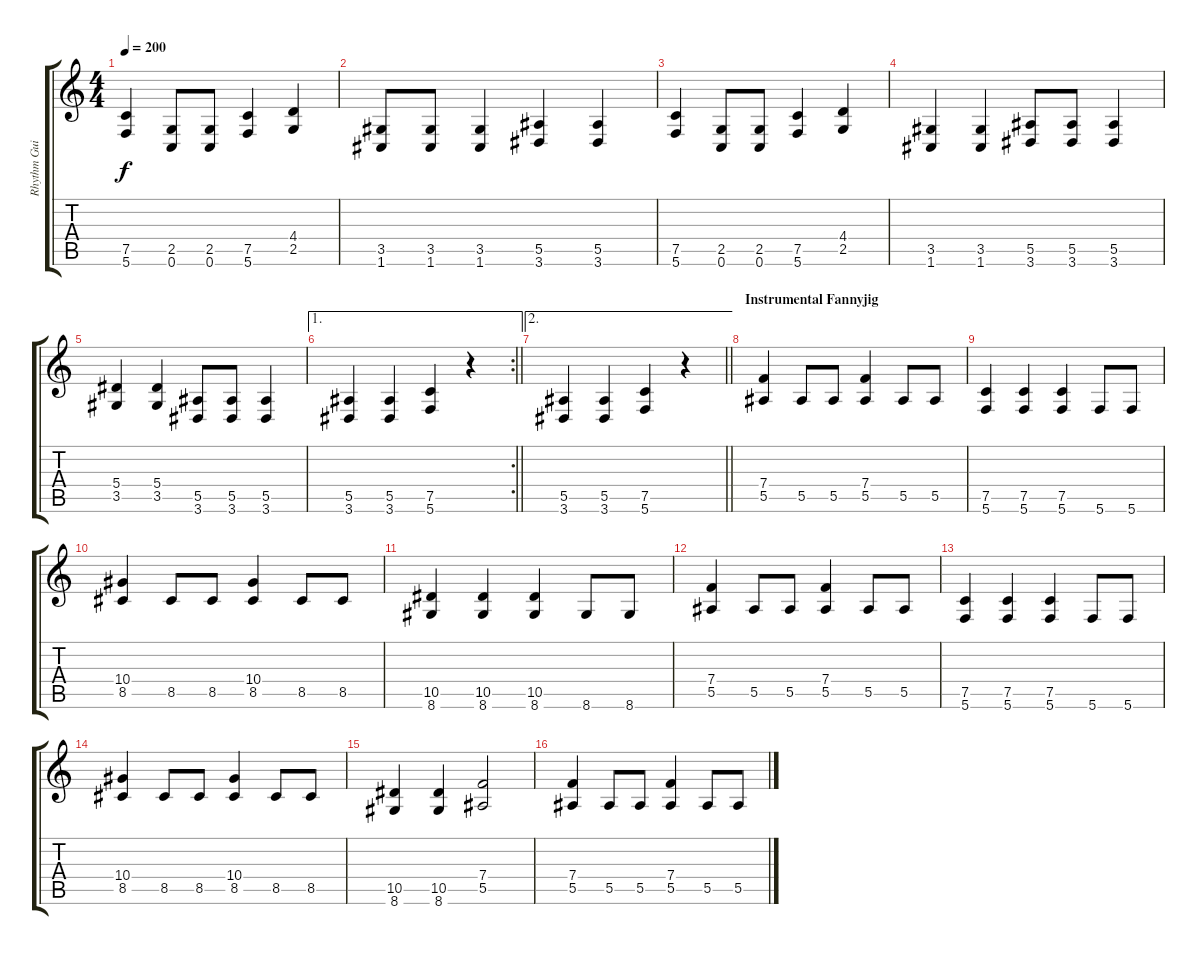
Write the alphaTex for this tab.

\track ("Rhythm Guitar" "Rhythm Gui") {instrument distortionguitar}
\staff {score tabs}
\tuning (C4 G3 Eb3 Bb2 F2 C2) {hide}
\ts (4 4)
\tempo 200
\clef g2
\ks c
(7.5 5.6).4{dy f} (2.5 0.6).8 (2.5 0.6).8 (7.5 5.6).4 (4.4 2.5).4 |
(3.5 1.6).8 (3.5 1.6).8 (3.5 1.6).4 (5.5 3.6).4 (5.5 3.6).4 |
(7.5 5.6).4 (2.5 0.6).8 (2.5 0.6).8 (7.5 5.6).4 (4.4 2.5).4 |
(3.5 1.6).4 (3.5 1.6).4 (5.5 3.6).8 (5.5 3.6).8 (5.5 3.6).4 |
(5.4 3.5).4 (5.4 3.5).4 (5.5 3.6).8 (5.5 3.6).8 (5.5 3.6).4 |
\ae 1
\rc 2
\barLineRight lightlight
(5.5 3.6).4 (5.5 3.6).4 (7.5 5.6).4 r.4 |
\ae 2
\barLineRight lightlight
(5.5 3.6).4 (5.5 3.6).4 (7.5 5.6).4 r.4 |
\section ("" "Instrumental Fannyjig")
(7.4 5.5).4 5.5.8 5.5.8 (7.4 5.5).4 5.5.8 5.5.8 |
(7.5 5.6).4 (7.5 5.6).4 (7.5 5.6).4 5.6.8 5.6.8 |
(10.4 8.5).4 8.5.8 8.5.8 (10.4 8.5).4 8.5.8 8.5.8 |
(10.5 8.6).4 (10.5 8.6).4 (10.5 8.6).4 8.6.8 8.6.8 |
(7.4 5.5).4 5.5.8 5.5.8 (7.4 5.5).4 5.5.8 5.5.8 |
(7.5 5.6).4 (7.5 5.6).4 (7.5 5.6).4 5.6.8 5.6.8 |
(10.4 8.5).4 8.5.8 8.5.8 (10.4 8.5).4 8.5.8 8.5.8 |
(10.5 8.6).4 (10.5 8.6).4 (7.4 5.5).2 |
(7.4 5.5).4 5.5.8 5.5.8 (7.4 5.5).4 5.5.8 5.5.8
